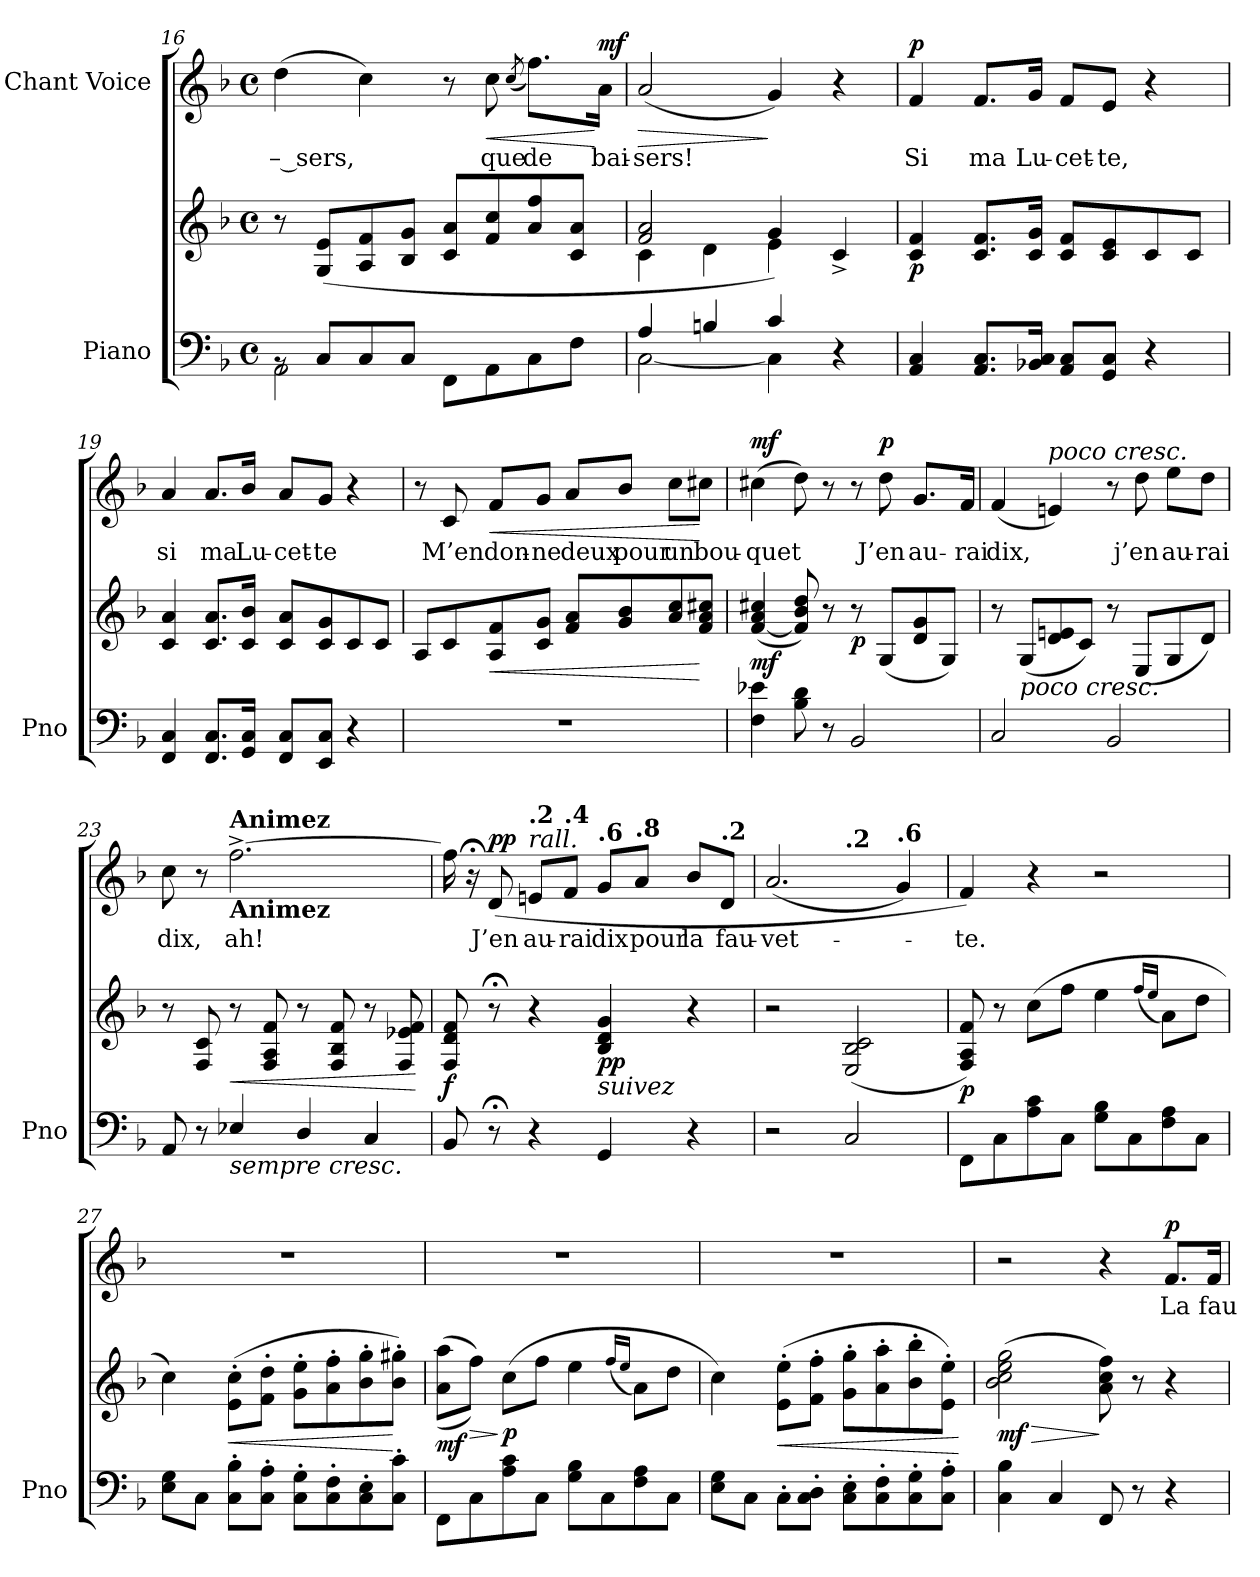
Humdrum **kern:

**kern	**kern	**dynam	**kern	**text	**dynam
*part2	*part2	*part2	*part1	*part1	*part1
*staff3	*staff2	*staff2/3	*staff1	*staff1	*staff1
*I"Piano	*	*	*I"Chant Voice	*	*
*I'Pno	*	*	*	*	*
!!LO:PB:g=z
*clefF4	*clefG2	*	*clefG2	*	*
*k[b-]	*k[b-]	*	*k[b-]	*	*
*M4/4	*M4/4	*	*M4/4	*	*
*met(c)	*met(c)	*	*met(c)	*	*
=16	=16	=16	=16	=16	=16
*^	*	*	*	*	*
!	!	!	!	!	!LO:LY:b	!
8rBB	2AA\	8r	.	(>4dd\	-– sers,	.
8C/L	.	(>8G/ 8e/L	.	.	.	.
8C/	.	8A/ 8f/	.	4cc\)	.	.
8C/J	.	8B-/ 8g/J	.	.	.	.
2ryy	8FF\L	8c/ 8a/L	.	8r	.	.
!	!	!	!	!	!LO:LY:b	!LO:HP:b
.	8AA\	8f/ 8cc/	.	8cc\	que	<
.	.	.	.	(<8qcc/	.	.
!	!	!	!	!	!LO:LY:b	!
.	8C\	8a/ 8ff/	.	8.ff\L)	de	.
.	8F\J	8c/ 8a/J	.	.	.	.
!	!	!	!	!	!LO:LY:b	!LO:DY:n=1:b
.	.	.	.	16a\Jk	bai-	[ mf
=17	=17	=17	=17	=17	=17	=17
*	*	*^	*	*	*	*
!	!	!	!	!	!	!LO:LY:b	!LO:HP:b
4A/	[2C\	2f/ 2a/	4c\	.	(<2a/	-sers!	>
4Bn/	.	.	4d\	.	.	.	.
4c/	4C\]	4g/)	4e\	.	4g/)	.	]
4r	4ryy	4c^/	4ryy	.	4r	.	.
=18	=18	=18	=18	=18	=18	=18	=18
!	!	!	!	!LO:DY:b	!	!LO:LY:b	!LO:DY:a
*v	*v	*	*	*	*	*	*
*	*v	*v	*	*	*	*
4AA/ 4C/	4c/ 4f/	p	4f/	Si	p
!	!	!	!	!LO:LY:b	!
8.AA/ 8.C/L	8.c/ 8.f/L	.	8.f/L	ma	.
!	!	!	!	!LO:LY:b	!
16BB-X/ 16C/Jk	16c/ 16g/Jk	.	16g/Jk	Lu-	.
!	!	!	!	!LO:LY:b	!
8AA/ 8C/L	8c/ 8f/L	.	8f/L	-cet-	.
!	!	!	!	!LO:LY:b	!
8GG/ 8C/J	8c/ 8e/	.	8e/J	-te,	.
4r	8c/	.	4r	.	.
.	8c/J	.	.	.	.
=19	=19	=19	=19	=19	=19
!	!	!	!	!LO:LY:b	!
4FF/ 4C/	4c/ 4a/	.	4a/	si	.
!	!	!	!	!LO:LY:b	!
8.FF/ 8.C/L	8.c/ 8.a/L	.	8.a/L	ma	.
!	!	!	!	!LO:LY:b	!
16GG/ 16C/Jk	16c/ 16b-/Jk	.	16b-/Jk	Lu-	.
!	!	!	!	!LO:LY:b	!
8FF/ 8C/L	8c/ 8a/L	.	8a/L	-cet-	.
!	!	!	!	!LO:LY:b	!
8EE/ 8C/J	8c/ 8g/	.	8g/J	-te	.
4r	8c/	.	4r	.	.
.	8c/J	.	.	.	.
!!LO:LB:g=z
=20	=20	=20	=20	=20	=20
1r	8A/L	.	8r	.	.
!	!	!	!	!LO:LY:b	!
.	8c/	.	8c/	M’en	.
!	!	!LO:HP:b	!	!LO:LY:b	!LO:HP:b
.	8A/ 8f/	<	8f/L	don-	<
!	!	!	!	!LO:LY:b	!
.	8c/ 8g/J	.	8g/J	-ne	.
!	!	!	!	!LO:LY:b	!
.	8f/ 8a/L	.	8a/L	deux	.
!	!	!	!	!LO:LY:b	!
.	8g/ 8b-/	.	8b-/J	pour	.
!	!	!	!	!LO:LY:b	!
.	8a/ 8cc/	.	8cc\L	un	.
!	!	!	!	!LO:LY:b	!
.	8f/ 8a/ 8cc#X/J	[	8cc#X\J	bou-	[
=21	=21	=21	=21	=21	=21
!	!	!LO:DY:b	!	!LO:LY:b	!LO:DY:b
4F\ 4e-X\	(>[4f/ 4a/ 4cc#X/	mf	(>4cc#X\	-quet	mf
8B-\ 8d\	8f/] 8b-/ 8dd/)	.	8dd\)	.	.
8r	8r	.	8r	.	.
!	!	!LO:DY:b	!	!	!
2BB-/	8r	p	8r	.	.
!	!	!	!	!LO:LY:b	!LO:DY:a
.	(<8G/L	.	8dd\	J’en	p
!	!	!	!	!LO:LY:b	!
.	8d/ 8g/	.	8.g/L	au-	.
.	8G/J)	.	.	.	.
!	!	!	!	!LO:LY:b	!
.	.	.	16f/Jk	-rai	.
=22	=22	=22	=22	=22	=22
!	!	!	!	!LO:LY:b	!
2C/	8r	.	(<4f/	dix,	.
!	!LO:TX:b:i:t=poco cresc.	!	!	!	!
.	(<8G/L	.	.	.	.
!	!	!	!LO:TX:a:i:t=poco cresc.	!	!
.	8d/ 8en/	.	4en/)	.	.
.	8c/J)	.	.	.	.
2BB-/	8r	.	8r	.	.
!	!	!	!	!LO:LY:b	!
.	(<8E/L	.	8dd\	j’en	.
!	!	!	!	!LO:LY:b	!
.	8G/	.	8ee\L	au-	.
!	!	!	!	!LO:LY:b	!
.	8d/J)	.	8dd\J	-rai	.
!!LO:LB:g=z
=23	=23	=23	=23	=23	=23
!	!	!	!	!LO:LY:b	!
8AA/	8r	.	8cc\	dix,	.
8r	8F/ 8c/	.	8r	.	.
!	!	!	!LO:TX:a:B:t=Animez	!	!
!	!	!	!LO:TX:b:B:t=Animez	!	!
!LO:TX:b:i:t=sempre cresc.	!	!	!	!	!
!	!	!LO:HP:b	!	!LO:LY:b	!
4E-X/	8r	<	[2.ff^\	ah!	.
.	8F/ 8A/ 8f/	.	.	.	.
4D/	8r	.	.	.	.
.	8F/ 8B-/ 8f/	.	.	.	.
4C/	8r	.	.	.	.
.	8F/ 8e-X/ 8f/	.	.	.	.
.	.	[	.	.	.
=24	=24	=24	=24	=24	=24
!	!	!LO:DY:b	!	!	!
8BB-/	8F/ 8d/ 8f/	f	16ff\]	.	.
.	.	.	16r;<	.	.
*	*	*	*MM92	*	*
!	!	!	!	!LO:LY:b	!LO:DY:a
8r;<	8r;<	.	(>8d/	J’en	pp
*	*	*	*MM91	*	*
!	!	!	!LO:TX:a:i:t=rall.	!	!
!	!	!	!LO:TX:a:B:t=.2	!	!
!	!	!	!	!LO:LY:b	!
4r	4r	.	8en/L	au-	.
*	*	*	*MM90	*	*
!	!	!	!LO:TX:a:B:t=.4	!	!
!	!	!	!	!LO:LY:b	!
.	.	.	8f/J	-rai	.
*	*	*	*MM89	*	*
!	!	!	!LO:TX:a:B:t=.6	!	!
!	!LO:TX:b:i:t=suivez	!	!	!	!
!	!	!LO:DY:b	!	!LO:LY:b	!
4GG/	4B-/ 4d/ 4g/	pp	8g/L	dix	.
*	*	*	*MM88	*	*
!	!	!	!LO:TX:a:B:t=.8	!	!
!	!	!	!	!LO:LY:b	!
.	.	.	8a/J	pour	.
*	*	*	*MM88	*	*
!	!	!	!	!LO:LY:b	!
4r	4r	.	8b-/L	la	.
*	*	*	*MM87	*	*
!	!	!	!LO:TX:a:B:t=.2	!	!
!	!	!	!	!LO:LY:b	!
.	.	.	8d/J	fau-	.
=25	=25	=25	=25	=25	=25
*	*	*	*MM86	*	*
!	!	!	!LO:TX:a:B:t=.4	!	!
!	!	!	!	!LO:LY:b	!
*	*	*	*^	*	*
2r	2r	.	(<2.a/	2ryy	-vet-	.
*	*	*	*MM83	*	*	*
!	!	!	!	!LO:TX:a:B:t=.2	!	!
2C/	(>2E/ 2B-/ 2c/	.	.	2ryy	.	.
*	*	*	*MM81	*	*	*
!	!	!	!LO:TX:a:B:t=.6	!	!	!
.	.	.	4g/)	.	.	.
=26	=26	=26	=26	=26	=26	=26
!	!	!	!LO:TX:a:B:t=a tempo	!	!	!
!	!	!	!LO:TX:b:B:t=a tempo	!	!	!
!	!	!LO:DY:b	!	!	!LO:LY:b	!
*	*	*	*v	*v	*	*
8FF\L	8F/ 8A/ 8f/)	p	4f/)	-te.	.
8C\	8r	.	.	.	.
8A\ 8c\	(>8cc\L	.	4r	.	.
8C\J	8ff\J	.	.	.	.
8G\ 8B-\L	4ee\	.	2r	.	.
8C\	.	.	.	.	.
.	(<16qff/LL	.	.	.	.
.	16qee/JJ	.	.	.	.
8F\ 8A\	8a\L)	.	.	.	.
8C\J	8dd\J	.	.	.	.
!!LO:LB:g=z
=27	=27	=27	=27	=27	=27
8E\ 8G\L	4cc\)	.	1r	.	.
8C\J	.	.	.	.	.
!	!	!LO:HP:b	!	!	!
8C\' 8B-\'L	(>8e\' 8cc\'L	<	.	.	.
8C\' 8A\'J	8f\' 8dd\'J	.	.	.	.
8C\' 8G\'L	8g\' 8ee\'L	.	.	.	.
8C\' 8F\'	8a\' 8ff\'	.	.	.	.
8C\' 8E\'	8b-\' 8gg\'	.	.	.	.
8C\' 8c\'J	8b-\' 8gg#X\'J)	[	.	.	.
=28	=28	=28	=28	=28	=28
!	!	!LO:HP:b	!	!	!
!	!	!LO:DY:n=1:b	!	!	!
8FF\L	(>(>8a\ 8aa\L	> mf	1r	.	.
8C\	8ff\J))	.	.	.	.
!	!	!LO:DY:n=2:b	!	!	!
8A\ 8c\	(>8cc\L	] p	.	.	.
8C\J	8ff\J	.	.	.	.
8G\ 8B-\L	4ee\	.	.	.	.
8C\	.	.	.	.	.
.	(<16qff/LL	.	.	.	.
.	16qee/JJ	.	.	.	.
8F\ 8A\	8a\L)	.	.	.	.
8C\J	8dd\J	.	.	.	.
=29	=29	=29	=29	=29	=29
8E\ 8G\L	4cc\)	.	1r	.	.
8C\J	.	.	.	.	.
!	!	!LO:HP:b	!	!	!
8C'\L	(>8e\' 8ee\'L	<	.	.	.
8C\' 8D\'J	8f\' 8ff\'J	.	.	.	.
8C\' 8E\'L	8g\' 8gg\'L	.	.	.	.
8C\' 8F\'	8a\' 8aa\'	.	.	.	.
8C\' 8G\'	8b-\' 8bb-\'	.	.	.	.
8C\' 8A\'J	8e\' 8ee\'J)	.	.	.	.
.	.	[	.	.	.
=30	=30	=30	=30	=30	=30
!	!	!LO:HP:b	!	!	!
!	!	!LO:DY:n=1:b	!	!	!
4C\ 4B-\	(>2b-\ 2cc\ 2ee\ 2gg\	> mf	2r	.	.
4C/	.	.	.	.	.
8FF/	8a\ 8cc\ 8ff\)	]	4r	.	.
8r	8r	.	.	.	.
!	!	!	!	!LO:LY:b	!LO:DY:a
4r	4r	.	8.f/L	La	p
!	!	!	!	!LO:LY:b	!
.	.	.	16f/Jk	fau-	.
=	=	=	=	=	=
*-	*-	*-	*-	*-	*-
